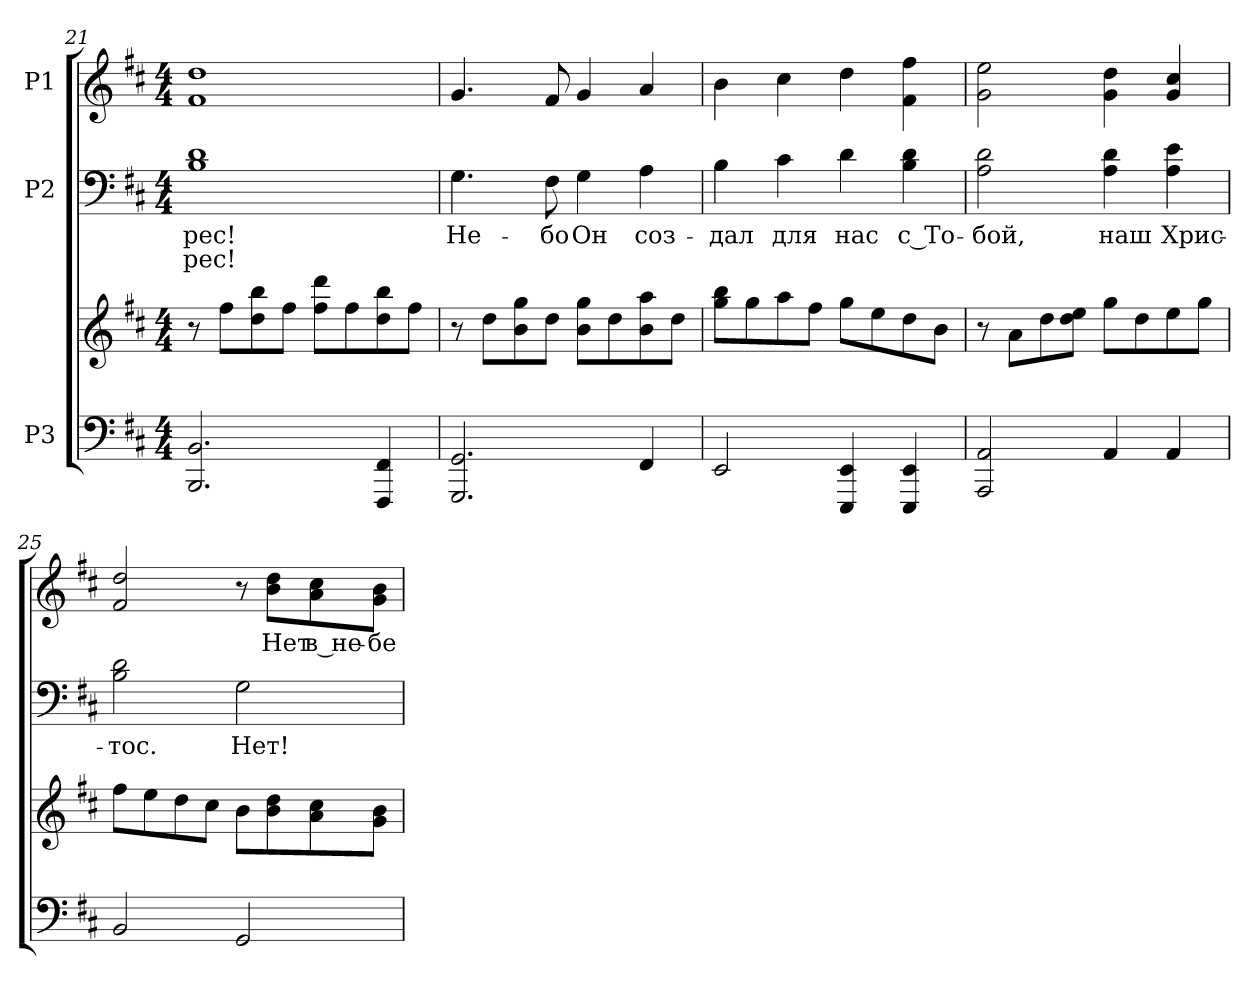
**kern	**kern	**kern	**text	**text	**kern	**text
*part3	*part3	*part2	*part2	*part2	*part1	*part1
*staff4	*staff3	*staff2	*staff2	*staff2	*staff1	*staff1
*I"P3	*	*I"P2	*	*	*I"P1	*
*clefF4	*clefG2	*clefF4	*	*	*clefG2	*
*k[f#c#]	*k[f#c#]	*k[f#c#]	*	*	*k[f#c#]	*
*D:	*D:	*D:	*	*	*D:	*
*M4/4	*M4/4	*M4/4	*	*	*M4/4	*
=21	=21	=21	=21	=21	=21	=21
!	!	!	!LO:LY:a:color=#000000	!LO:LY:a:color=#000000	!	!
2.BBBi/ 2.BBi	8r	1Bi 1di	-рес!	-рес!	1f#i 1ddi	.
.	8ff#i\L	.	.	.	.	.
.	8ddi\ 8bbi	.	.	.	.	.
.	8ff#i\J	.	.	.	.	.
.	8ff#i\ 8dddiL	.	.	.	.	.
.	8ff#i\	.	.	.	.	.
4FFF#i/ 4FF#i	8ddi\ 8bbi	.	.	.	.	.
.	8ff#i\J	.	.	.	.	.
=22	=22	=22	=22	=22	=22	=22
!	!	!	!LO:LY:a:color=#000000	!	!	!
2.GGGi/ 2.GGi	8r	4.Gi\	Не-	.	4.gi/	.
.	8ddi\L	.	.	.	.	.
.	8bi\ 8ggi	.	.	.	.	.
!	!	!	!LO:LY:a:color=#000000	!	!	!
.	8ddi\J	8F#i\	-бо	.	8f#i/	.
!	!	!	!LO:LY:a:color=#000000	!	!	!
.	8bi\ 8ggiL	4Gi\	Он	.	4gi/	.
.	8ddi\	.	.	.	.	.
!	!	!	!LO:LY:a:color=#000000	!	!	!
4FF#i/	8bi\ 8aai	4Ai\	соз-	.	4ai/	.
.	8ddi\J	.	.	.	.	.
!!LO:LB:g=z
=23	=23	=23	=23	=23	=23	=23
!	!	!	!LO:LY:a:color=#000000	!	!	!
2EEi/	8ggi\ 8bbiL	4Bi\	-дал	.	4bi\	.
.	8ggi\	.	.	.	.	.
!	!	!	!LO:LY:a:color=#000000	!	!	!
.	8aai\	4c#i\	для	.	4cc#i\	.
.	8ff#i\J	.	.	.	.	.
!	!	!	!LO:LY:a:color=#000000	!	!	!
4EEEi/ 4EEi	8ggi\L	4di\	нас	.	4ddi\	.
.	8eei\	.	.	.	.	.
!	!	!	!LO:LY:a:color=#000000	!	!	!
4EEEi/ 4EEi	8ddi\	4Bi\ 4di	с То-	.	4f#i\ 4ff#i	.
.	8bi\J	.	.	.	.	.
=24	=24	=24	=24	=24	=24	=24
!	!	!	!LO:LY:a:color=#000000	!	!	!
2AAAi/ 2AAi	8r	2Ai\ 2di	-бой,	.	2gi\ 2eei	.
.	8ai\L	.	.	.	.	.
.	8ddi\	.	.	.	.	.
.	8ddi\ 8eeiJ	.	.	.	.	.
!	!	!	!LO:LY:a:color=#000000	!	!	!
4AAi/	8ggi\L	4Ai\ 4di	наш	.	4gi\ 4ddi	.
.	8ddi\	.	.	.	.	.
!	!	!	!LO:LY:a:color=#000000	!	!	!
4AAi/	8eei\	4Ai\ 4ei	Хрис-	.	4gi/ 4cc#i	.
.	8ggi\J	.	.	.	.	.
=25	=25	=25	=25	=25	=25	=25
!	!	!	!LO:LY:a:color=#000000	!	!	!
2BBi/	8ff#i\L	2Bi\ 2di	-тос.	.	2f#i/ 2ddi	.
.	8eei\	.	.	.	.	.
.	8ddi\	.	.	.	.	.
.	8cc#i\J	.	.	.	.	.
!	!	!	!LO:LY:a:color=#000000	!	!	!
2GGi/	8bi\L	2Gi\	Нет!	.	8r	.
!	!	!	!	!	!	!LO:LY:b:color=#000000
.	8bi\ 8ddi	.	.	.	8bi\ 8ddiL	Нет
!	!	!	!	!	!	!LO:LY:b:color=#000000
.	8ai\ 8cc#i	.	.	.	8ai\ 8cc#i	в не-
!	!	!	!	!	!	!LO:LY:b:color=#000000
.	8gi\ 8biJ	.	.	.	8gi\ 8biJ	-бе
=	=	=	=	=	=	=
*-	*-	*-	*-	*-	*-	*-
